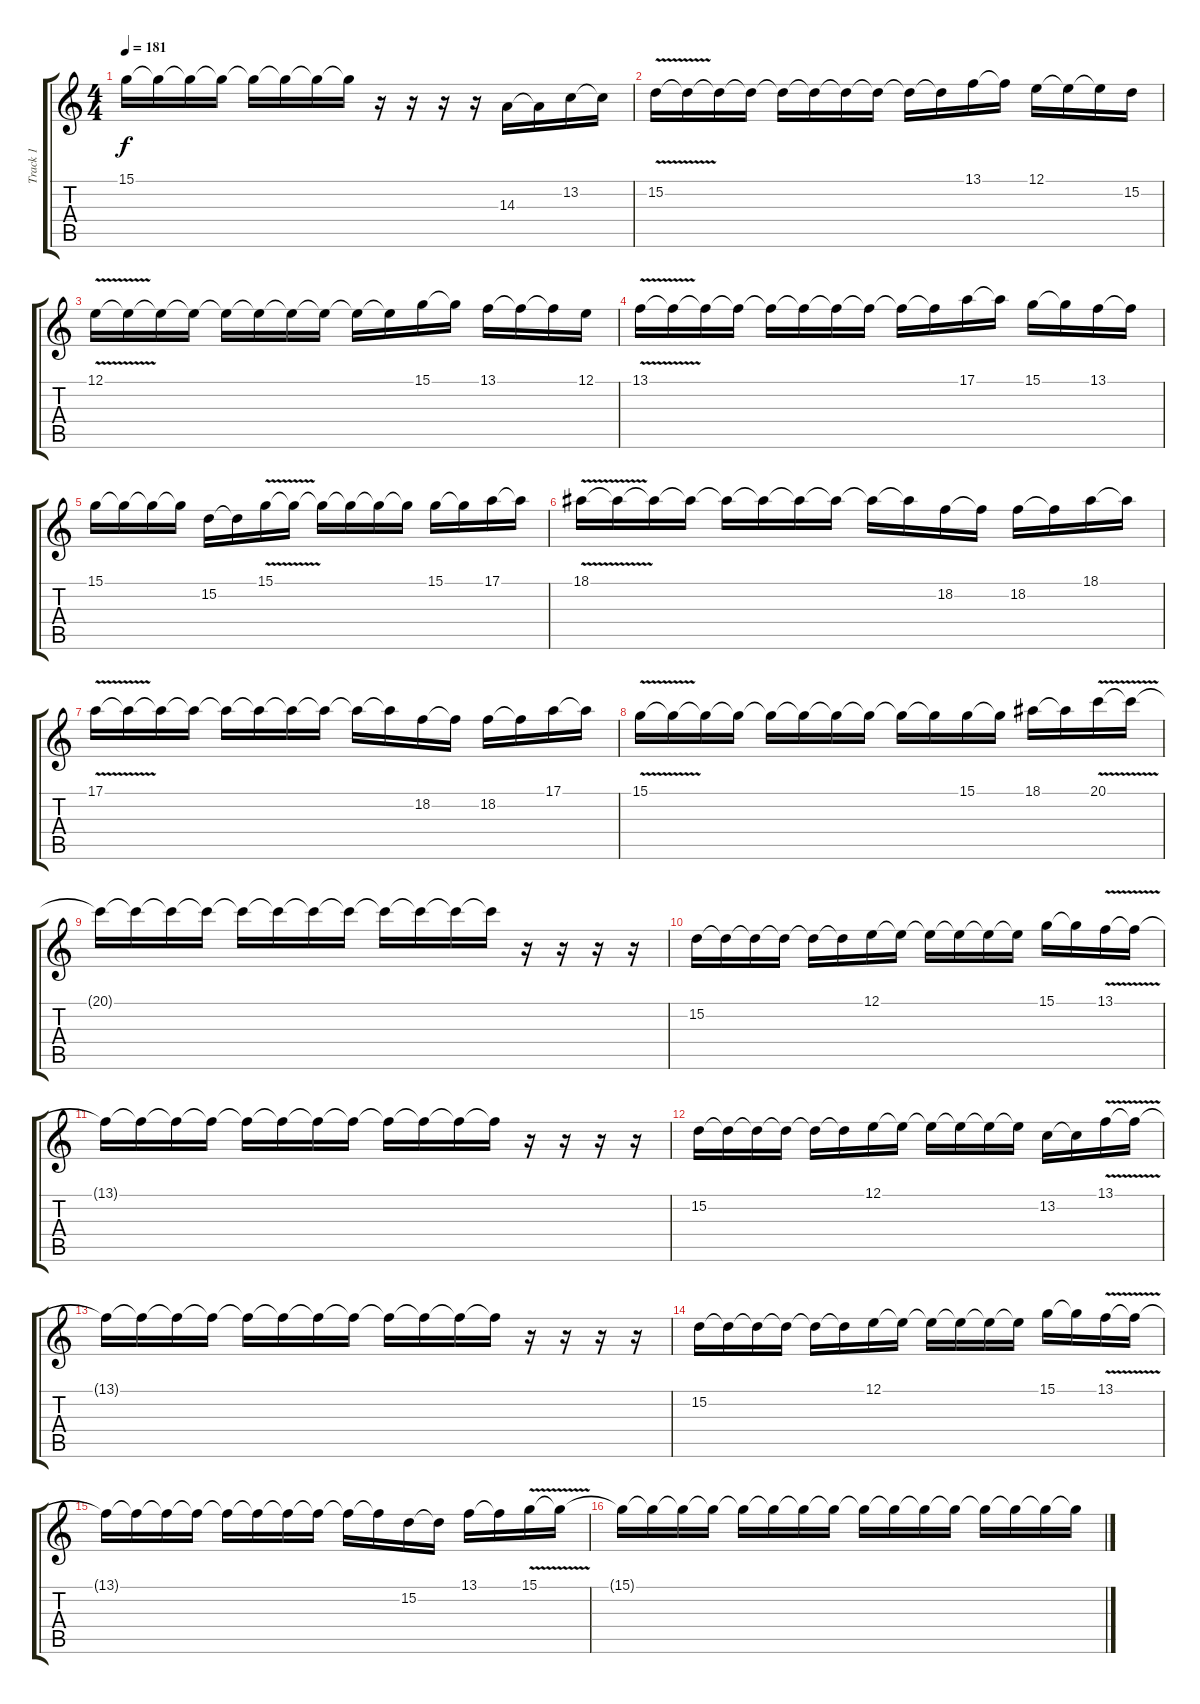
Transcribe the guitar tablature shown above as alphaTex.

\track ("Track 1" "Track 1") {instrument lead5charang}
\staff {score tabs}
\tuning (E4 B3 G3 D3 A2 E2) {hide}
\ts (4 4)
\tempo 181
\clef g2
\ks c
15.1{t}.16{dy f} 15.1{t}.16 15.1{t}.16 15.1{t}.16 15.1{t}.16 15.1{t}.16 15.1{t}.16 15.1{t}.16 r.16 r.16 r.16 r.16 14.3.16 14.3{t}.16 13.2.16 13.2{t}.16 |
15.2{v}.16 15.2{t}.16 15.2{t}.16 15.2{t}.16 15.2{t}.16 15.2{t}.16 15.2{t}.16 15.2{t}.16 15.2{t}.16 15.2{t}.16 13.1.16 13.1{t}.16 12.1.16 12.1{t}.16 12.1{t}.16 15.2.16 |
12.1{v}.16 12.1{t}.16 12.1{t}.16 12.1{t}.16 12.1{t}.16 12.1{t}.16 12.1{t}.16 12.1{t}.16 12.1{t}.16 12.1{t}.16 15.1.16 15.1{t}.16 13.1.16 13.1{t}.16 13.1{t}.16 12.1.16 |
13.1{v}.16 13.1{t}.16 13.1{t}.16 13.1{t}.16 13.1{t}.16 13.1{t}.16 13.1{t}.16 13.1{t}.16 13.1{t}.16 13.1{t}.16 17.1.16 17.1{t}.16 15.1.16 15.1{t}.16 13.1.16 13.1{t}.16 |
15.1.16 15.1{t}.16 15.1{t}.16 15.1{t}.16 15.2.16 15.2{t}.16 15.1{v}.16 15.1{t}.16 15.1{t}.16 15.1{t}.16 15.1{t}.16 15.1{t}.16 15.1.16 15.1{t}.16 17.1.16 17.1{t}.16 |
18.1{v}.16 18.1{t}.16 18.1{t}.16 18.1{t}.16 18.1{t}.16 18.1{t}.16 18.1{t}.16 18.1{t}.16 18.1{t}.16 18.1{t}.16 18.2.16 18.2{t}.16 18.2.16 18.2{t}.16 18.1.16 18.1{t}.16 |
17.1{v}.16 17.1{t}.16 17.1{t}.16 17.1{t}.16 17.1{t}.16 17.1{t}.16 17.1{t}.16 17.1{t}.16 17.1{t}.16 17.1{t}.16 18.2.16 18.2{t}.16 18.2.16 18.2{t}.16 17.1.16 17.1{t}.16 |
15.1{v}.16 15.1{t}.16 15.1{t}.16 15.1{t}.16 15.1{t}.16 15.1{t}.16 15.1{t}.16 15.1{t}.16 15.1{t}.16 15.1{t}.16 15.1.16 15.1{t}.16 18.1.16 18.1{t}.16 20.1{v}.16 20.1{t}.16 |
20.1{t}.16 20.1{t}.16 20.1{t}.16 20.1{t}.16 20.1{t}.16 20.1{t}.16 20.1{t}.16 20.1{t}.16 20.1{t}.16 20.1{t}.16 20.1{t}.16 20.1{t}.16 r.16 r.16 r.16 r.16 |
15.2.16 15.2{t}.16 15.2{t}.16 15.2{t}.16 15.2{t}.16 15.2{t}.16 12.1.16 12.1{t}.16 12.1{t}.16 12.1{t}.16 12.1{t}.16 12.1{t}.16 15.1.16 15.1{t}.16 13.1{v}.16 13.1{t}.16 |
13.1{t}.16 13.1{t}.16 13.1{t}.16 13.1{t}.16 13.1{t}.16 13.1{t}.16 13.1{t}.16 13.1{t}.16 13.1{t}.16 13.1{t}.16 13.1{t}.16 13.1{t}.16 r.16 r.16 r.16 r.16 |
15.2.16 15.2{t}.16 15.2{t}.16 15.2{t}.16 15.2{t}.16 15.2{t}.16 12.1.16 12.1{t}.16 12.1{t}.16 12.1{t}.16 12.1{t}.16 12.1{t}.16 13.2.16 13.2{t}.16 13.1{v}.16 13.1{t}.16 |
13.1{t}.16 13.1{t}.16 13.1{t}.16 13.1{t}.16 13.1{t}.16 13.1{t}.16 13.1{t}.16 13.1{t}.16 13.1{t}.16 13.1{t}.16 13.1{t}.16 13.1{t}.16 r.16 r.16 r.16 r.16 |
15.2.16 15.2{t}.16 15.2{t}.16 15.2{t}.16 15.2{t}.16 15.2{t}.16 12.1.16 12.1{t}.16 12.1{t}.16 12.1{t}.16 12.1{t}.16 12.1{t}.16 15.1.16 15.1{t}.16 13.1{v}.16 13.1{t}.16 |
13.1{t}.16 13.1{t}.16 13.1{t}.16 13.1{t}.16 13.1{t}.16 13.1{t}.16 13.1{t}.16 13.1{t}.16 13.1{t}.16 13.1{t}.16 15.2.16 15.2{t}.16 13.1.16 13.1{t}.16 15.1{v}.16 15.1{t}.16 |
15.1{t}.16 15.1{t}.16 15.1{t}.16 15.1{t}.16 15.1{t}.16 15.1{t}.16 15.1{t}.16 15.1{t}.16 15.1{t}.16 15.1{t}.16 15.1{t}.16 15.1{t}.16 15.1{t}.16 15.1{t}.16 15.1{t}.16 15.1{t}.16
